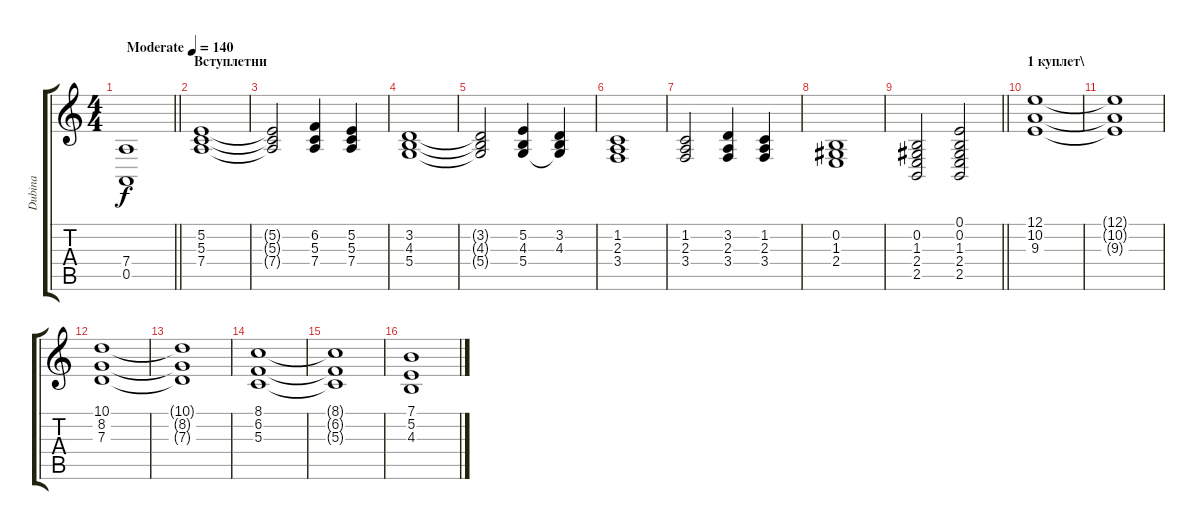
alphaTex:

\track ("Dubina" "Dubina") {instrument stringensemble1}
\staff {score tabs}
\tuning (E4 B3 G3 D3 A2 E2) {hide}
\ts (4 4)
\tempo (140 "Moderate")
\clef g2
\barLineRight lightlight
\ks c
(7.4 0.5).1{dy f instrument stringensemble1} |
\section ("" "Вступлетни")
(5.2 5.3 7.4).1 |
(5.2{t} 5.3{t} 7.4{t}).2 (6.2 5.3 7.4).4 (5.2 5.3 7.4).4 |
(3.2 4.3 5.4).1 |
(3.2{t} 4.3{t} 5.4{t}).2 (5.2 4.3 5.4).4 (3.2 4.3 5.4{t}).4 |
(1.2 2.3 3.4).1 |
(1.2 2.3 3.4).2 (3.2 2.3 3.4).4 (1.2 2.3 3.4).4 |
(0.2 1.3 2.4).1 |
\barLineRight lightlight
(0.2 1.3 2.4 2.5).2 (0.1 0.2 1.3 2.4 2.5).2 |
\section ("" "1 куплет\\")
(12.1 10.2 9.3).1 |
(12.1{t} 10.2{t} 9.3{t}).1 |
(10.1 8.2 7.3).1 |
(10.1{t} 8.2{t} 7.3{t}).1 |
(8.1 6.2 5.3).1 |
(8.1{t} 6.2{t} 5.3{t}).1 |
(7.1 5.2 4.3).1
